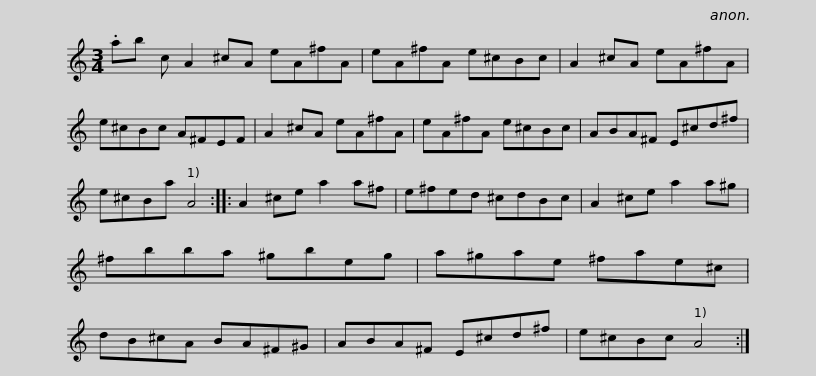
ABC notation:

X:1
L:1/8
M:3/4
I:linebreak $
K:C
V:1 treble
V:1
 .ab c A2 ^cA eA^fA | eA^fA e^cBc | A2 ^cA eA^fA | e^cBc A^FEF | A2 ^cA eA^fA |$ %5
 eA^fA e^cBc | ABA^F E^cd^f | e^cBa A4 :: A2 ^ce a2 a^f | e^fed ^cdBc | %10
 A2 ^ce a2 a^g |$ ^fbba ^gbeg | a^gae ^fae^c | dB^cA BA^F^G | ABA^F E^cd^f | %15
 e^cBc A4 :| %16
